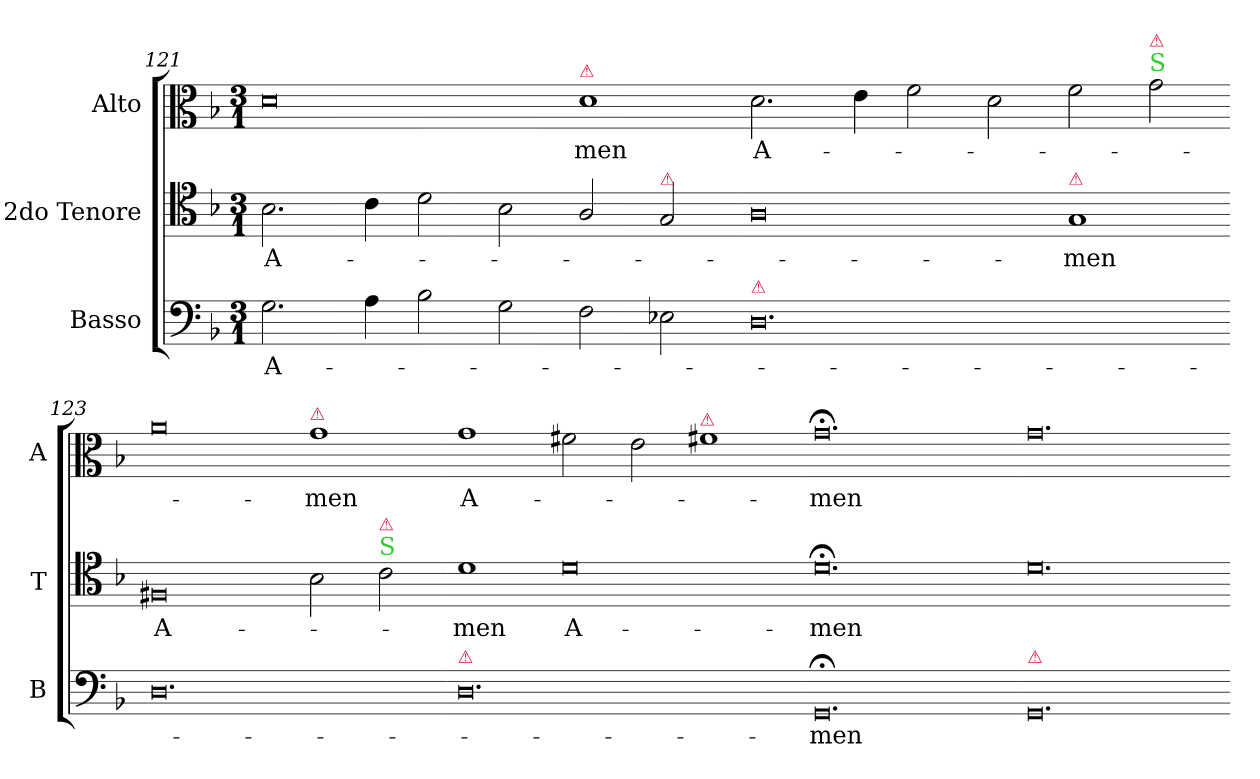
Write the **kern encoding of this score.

**kern	**text	**kern	**text	**kern	**text
*part3	*part3	*part2	*part2	*part1	*part1
*staff3	*staff3	*staff2	*staff2	*staff1	*staff1
*I"Basso	*	*I"2do Tenore	*	*I"Alto	*
*I'B	*	*I'T	*	*I'A	*
*clefF4	*	*clefC4	*	*clefC3	*
*k[b-]	*	*k[b-]	*	*k[b-]	*
*M3/1	*	*M3/1	*	*M3/1	*
=121	=121	=121	=121	=121	=121
!	!	!	!LO:LY:i	!	!
2.G\	A-	2.B-\	A-	0d	.
4A\	.	4c\	.	.	.
2B-\	.	2d\	.	.	.
2G\	.	2B-\	.	.	.
!	!	!	!	!LO:TX:a:color=crimson:t=⚠	!
!	!	!	!	!	!LO:LY:i
2F\	.	2A/	.	1d	-men
!	!	!LO:TX:a:color=crimson:t=⚠	!	!	!
2E-X\	.	2G/	.	.	.
=122-	=122-	=122-	=122-	=122-	=122-
!LO:TX:a:color=crimson:t=⚠	!	!	!	!	!
0.D	.	0A	.	2.d\	A-
.	.	.	.	4e\	.
.	.	.	.	2f\	.
.	.	.	.	2d\	.
!	!	!LO:TX:a:color=crimson:t=⚠	!	!	!
!	!	!	!LO:LY:i	!	!
.	.	1G	-men	2f\	.
!	!	!	!	!LO:TX:a:color=limegreen:t=S	!
!	!	!	!	!LO:TX:a:color=crimson:t=⚠	!
.	.	.	.	2g\	.
=123-	=123-	=123-	=123-	=123-	=123-
0.D	.	0F#X	A-	0a	.
!	!	!	!	!LO:TX:a:color=crimson:t=⚠	!
.	.	2B-\	.	1g	-men
!	!	!LO:TX:a:color=limegreen:t=S	!	!	!
!	!	!LO:TX:a:color=crimson:t=⚠	!	!	!
.	.	2c\	.	.	.
=124-	=124-	=124-	=124-	=124-	=124-
!LO:TX:a:color=crimson:t=⚠	!	!	!	!	!
!	!	!	!	!	!LO:LY:i
0.D	.	1d	-men	1g	A-
!	!	!	!LO:LY:i	!	!
.	.	0d	A-	2f#X\	.
.	.	.	.	2e\	.
!	!	!	!	!LO:TX:a:color=crimson:t=⚠	!
.	.	.	.	1f#X	.
=125-	=125-	=125-	=125-	=125-	=125-
!	!	!	!LO:LY:i	!	!LO:LY:i
0.GG;<;	-men	0.d;<;	-men	0.g;<;	-men
=126-	=126-	=126-	=126-	=126-	=126-
!LO:TX:a:color=crimson:t=⚠	!	!	!	!	!
0.GG	.	0.d	.	0.g	.
=-	=-	=-	=-	=-	=-
*-	*-	*-	*-	*-	*-
